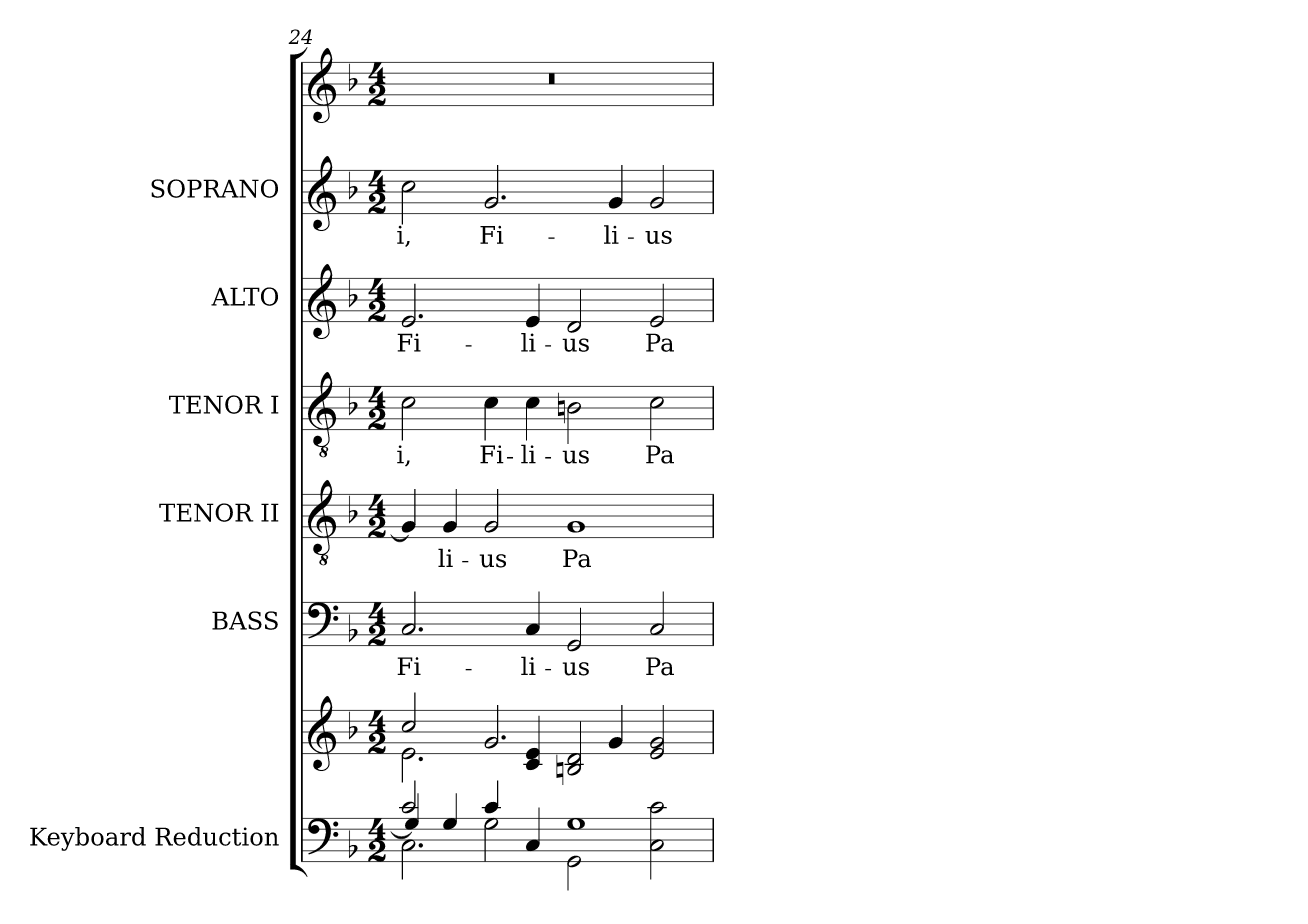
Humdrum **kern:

**kern	**kern	**kern	**text	**kern	**text	**kern	**text	**kern	**text	**kern	**text	**kern
*part7	*part7	*part6	*part6	*part5	*part5	*part4	*part4	*part3	*part3	*part2	*part2	*part1
*staff8	*staff7	*staff6	*staff6	*staff5	*staff5	*staff4	*staff4	*staff3	*staff3	*staff2	*staff2	*staff1
*I"Keyboard Reduction	*	*I"BASS	*	*I"TENOR II	*	*I"TENOR I	*	*I"ALTO	*	*I"SOPRANO	*	*
*I'Reduc.	*	*I'B.	*	*I'T. II	*	*I'T. I	*	*I'A.	*	*I'S.	*	*
*clefF4	*clefG2	*clefF4	*	*clefGv2	*	*clefGv2	*	*clefG2	*	*clefG2	*	*clefG2
*	*	*	*	*ITrd7c12	*	*ITrd7c12	*	*	*	*	*	*
*k[b-]	*k[b-]	*k[b-]	*	*k[b-]	*	*k[b-]	*	*k[b-]	*	*k[b-]	*	*k[b-]
*F:	*F:	*F:	*	*F:	*	*F:	*	*F:	*	*F:	*	*F:
*M4/2	*M4/2	*M4/2	*	*M4/2	*	*M4/2	*	*M4/2	*	*M4/2	*	*M4/2
=24	=24	=24	=24	=24	=24	=24	=24	=24	=24	=24	=24	=24
*^	*^	*	*	*	*	*	*	*	*	*	*	*
*	*^	*	*	*	*	*	*	*	*	*	*	*	*	*
!	!	!	!	!	!	!LO:LY:b:color=#000000	!	!	!	!	!	!	!	!	!
!	!	!	!	!	!	!	!	!	!	!LO:LY:b:color=#000000	!	!	!	!	!
!	!	!	!	!	!	!	!	!	!	!	!	!LO:LY:b:color=#000000	!	!	!
!	!	!	!	!	!	!	!	!	!	!	!	!	!	!LO:LY:b:color=#000000	!LO:N:vis=1
2ci/	4Gi/]	2.Ci\	2cci/	2.ei\	2.Ci/	Fi-	4GGi/]	.	2Ci\	-i,	2.ei/	Fi-	2cci\	-i,	0r
!	!	!	!	!	!	!	!	!LO:LY:b:color=#000000	!	!	!	!	!	!	!
.	4Gi/	.	.	.	.	.	4GGi/	-li-	.	.	.	.	.	.	.
!	!	!	!	!	!	!	!	!LO:LY:b:color=#000000	!	!	!	!	!	!	!
!	!	!	!	!	!	!	!	!	!	!LO:LY:b:color=#000000	!	!	!	!	!
!	!	!	!	!	!	!	!	!	!	!	!	!	!	!LO:LY:b:color=#000000	!
4ci/	2Gi\	.	2.gi/	.	.	.	2GGi/	-us	4Ci\	Fi-	.	.	2.gi/	Fi-	.
!	!	!	!	!	!	!LO:LY:b:color=#000000	!	!	!	!	!	!	!	!	!
!	!	!	!	!	!	!	!	!	!	!LO:LY:b:color=#000000	!	!	!	!	!
!	!	!	!	!	!	!	!	!	!	!	!	!LO:LY:b:color=#000000	!	!	!
4ryy	.	4Ci/	.	4ci/ 4ei	4Ci/	-li-	.	.	4Ci\	-li-	4ei/	-li-	.	.	.
!	!	!	!	!	!	!LO:LY:b:color=#000000	!	!	!	!	!	!	!	!	!
!	!	!	!	!	!	!	!	!LO:LY:b:color=#000000	!	!	!	!	!	!	!
!	!	!	!	!	!	!	!	!	!	!LO:LY:b:color=#000000	!	!	!	!	!
!	!	!	!	!	!	!	!	!	!	!	!	!LO:LY:b:color=#000000	!	!	!
1Gi	2GGi\	1ryy	.	2Bni/ 2di	2GGi/	-us	1GGi	Pa-	2BBni\	-us	2di/	-us	.	.	.
!	!	!	!	!	!	!	!	!	!	!	!	!	!	!LO:LY:b:color=#000000	!
.	.	.	4gi/	.	.	.	.	.	.	.	.	.	4gi/	-li-	.
!	!	!	!	!	!	!LO:LY:b:color=#000000	!	!	!	!	!	!	!	!	!
!	!	!	!	!	!	!	!	!	!	!LO:LY:b:color=#000000	!	!	!	!	!
!	!	!	!	!	!	!	!	!	!	!	!	!LO:LY:b:color=#000000	!	!	!
!	!	!	!	!	!	!	!	!	!	!	!	!	!	!LO:LY:b:color=#000000	!
.	2Ci\ 2ci	.	2ei/ 2gi	2ryy	2Ci/	Pa-	.	.	2Ci\	Pa-	2ei/	Pa-	2gi/	-us	.
*v	*v	*v	*	*	*	*	*	*	*	*	*	*	*	*	*
*	*v	*v	*	*	*	*	*	*	*	*	*	*	*
=	=	=	=	=	=	=	=	=	=	=	=	=
*-	*-	*-	*-	*-	*-	*-	*-	*-	*-	*-	*-	*-
